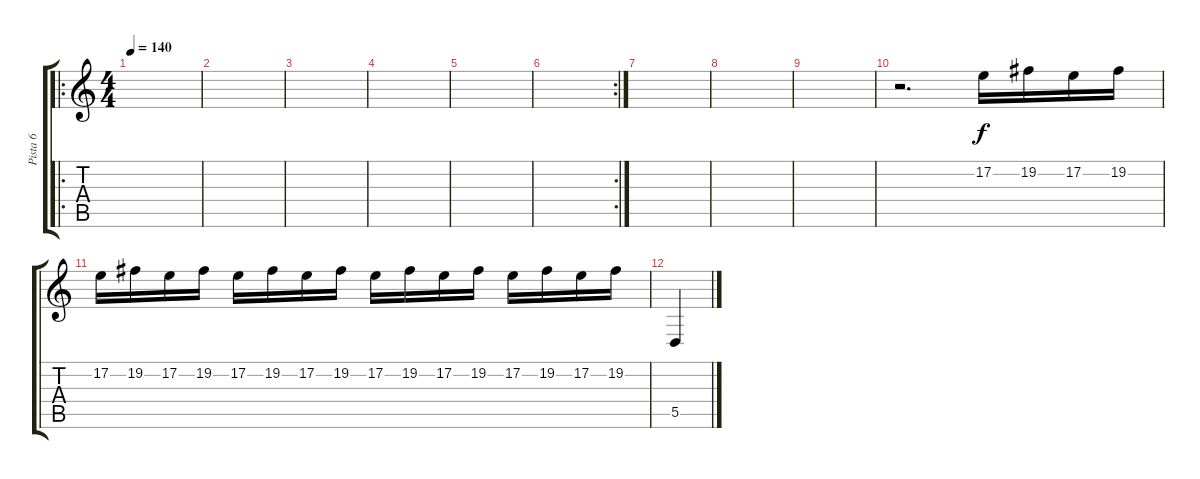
\track ("Pista 6" "Pista 6") {instrument synthvoice}
\staff {score tabs}
\tuning (E4 B3 G3 D3 A2 E2) {hide}
\ro
\ts (4 4)
\tempo 140
\clef g2
\ks c
|
|
|
|
|
\rc 2
|
|
|
|
r.2{d} 17.2.16 19.2.16 17.2.16 19.2.16 |
17.2.16 19.2.16 17.2.16 19.2.16 17.2.16 19.2.16 17.2.16 19.2.16 17.2.16 19.2.16 17.2.16 19.2.16 17.2.16 19.2.16 17.2.16 19.2.16 |
5.5.4
